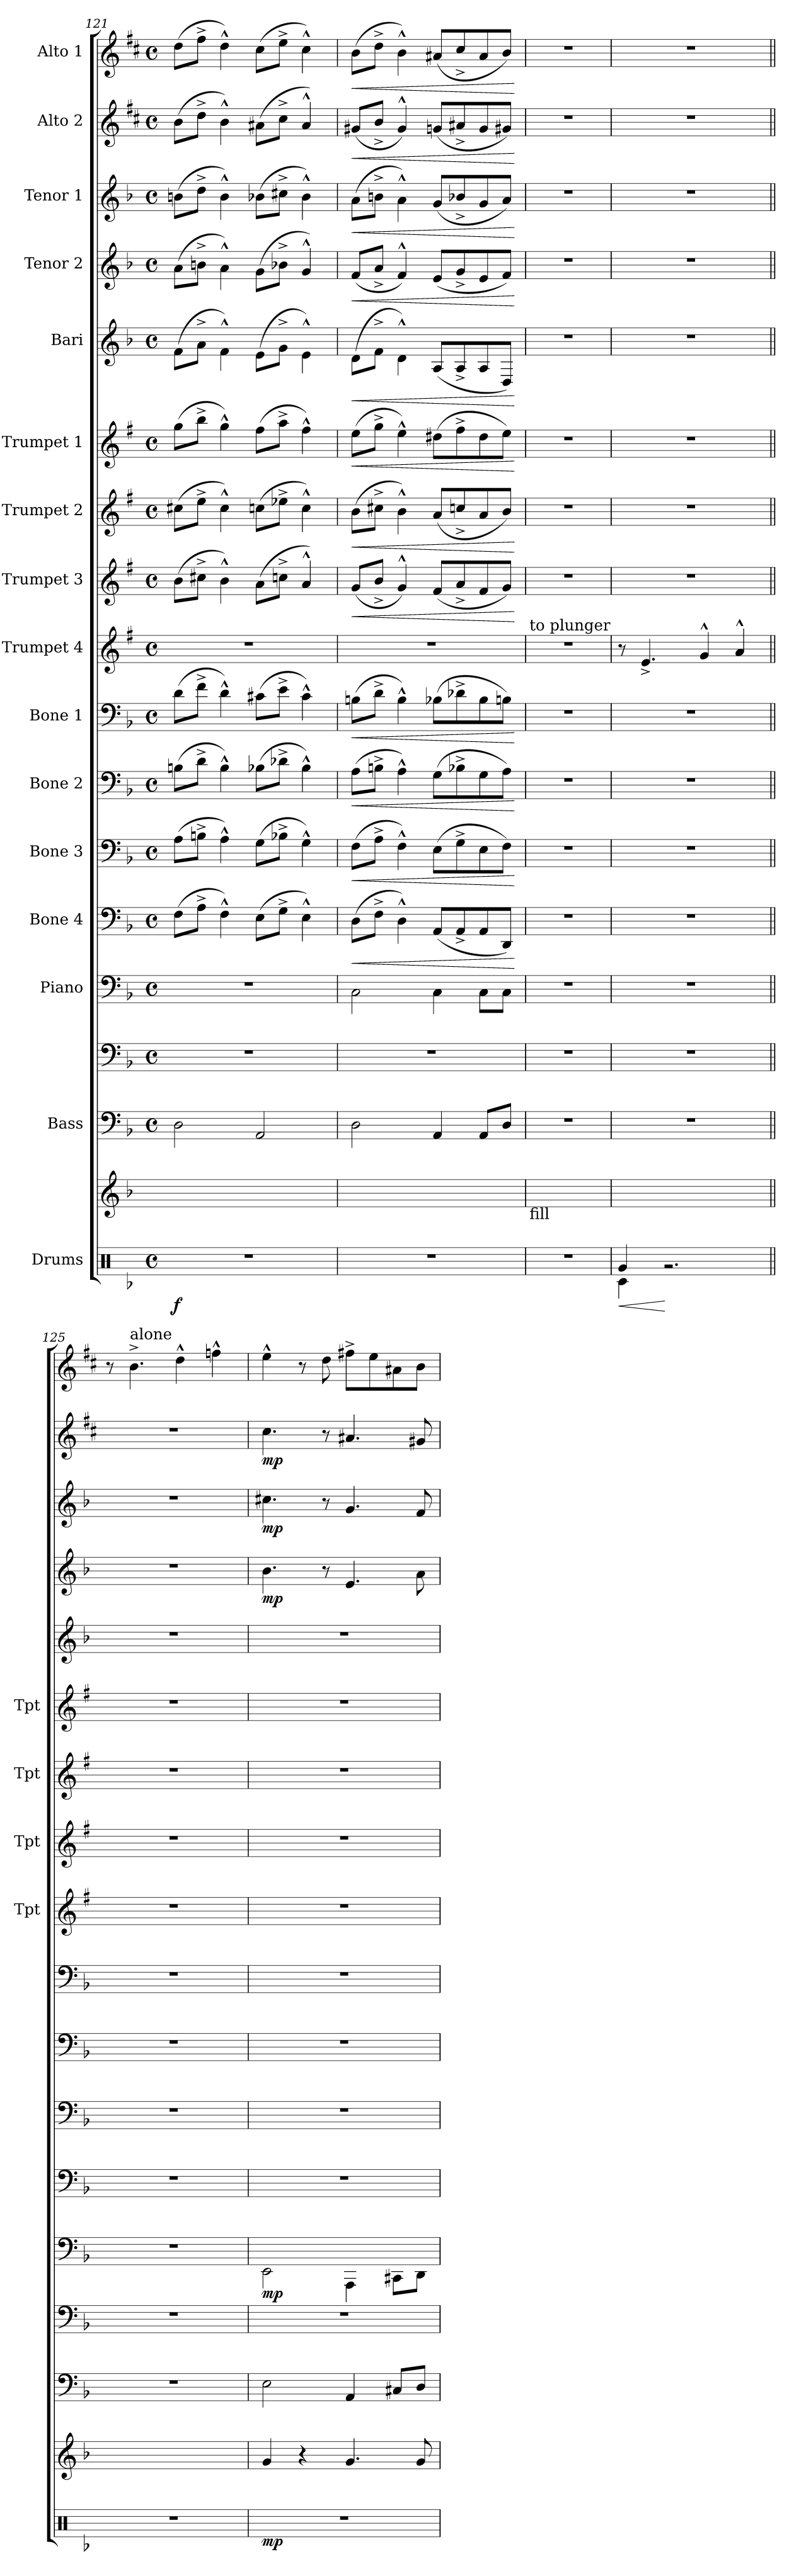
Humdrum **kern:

**kern	**dynam	**kern	**kern	**kern	**kern	**dynam	**kern	**dynam	**kern	**dynam	**kern	**dynam	**kern	**dynam	**kern	**kern	**dynam	**kern	**dynam	**kern	**dynam	**kern	**dynam	**kern	**dynam	**kern	**dynam	**kern	**dynam	**kern	**dynam
*part18	*part18	*part17	*part16	*part15	*part14	*part14	*part13	*part13	*part12	*part12	*part11	*part11	*part10	*part10	*part9	*part8	*part8	*part7	*part7	*part6	*part6	*part5	*part5	*part4	*part4	*part3	*part3	*part2	*part2	*part1	*part1
*staff18	*staff18	*staff17	*staff16	*staff15	*staff14	*staff14	*staff13	*staff13	*staff12	*staff12	*staff11	*staff11	*staff10	*staff10	*staff9	*staff8	*staff8	*staff7	*staff7	*staff6	*staff6	*staff5	*staff5	*staff4	*staff4	*staff3	*staff3	*staff2	*staff2	*staff1	*staff1
*I"Drums	*	*	*I"Bass	*	*I"Piano	*	*I"Bone 4	*	*I"Bone 3	*	*I"Bone 2	*	*I"Bone 1	*	*I"Trumpet 4	*I"Trumpet 3	*	*I"Trumpet 2	*	*I"Trumpet 1	*	*I"Bari	*	*I"Tenor 2	*	*I"Tenor 1	*	*I"Alto 2	*	*I"Alto 1	*
*	*	*	*	*	*	*	*	*	*	*	*	*	*	*	*I'Tpt	*I'Tpt	*	*I'Tpt	*	*I'Tpt	*	*	*	*	*	*	*	*	*	*	*
*clefX	*	*clefG2	*clefF4	*clefF4	*clefF4	*	*clefF4	*	*clefF4	*	*clefF4	*	*clefF4	*	*clefG2	*clefG2	*	*clefG2	*	*clefG2	*	*clefG2	*	*clefG2	*	*clefG2	*	*clefG2	*	*clefG2	*
*	*	*	*ITrd7c12	*	*	*	*	*	*	*	*	*	*	*	*ITrd1c2	*ITrd1c2	*	*ITrd1c2	*	*ITrd1c2	*	*ITrd12c21	*	*ITrd8c14	*	*ITrd8c14	*	*ITrd5c9	*	*ITrd5c9	*
*k[b-]	*	*k[b-]	*k[b-]	*k[b-]	*k[b-]	*	*k[b-]	*	*k[b-]	*	*k[b-]	*	*k[b-]	*	*k[b-]	*k[b-]	*	*k[b-]	*	*k[b-]	*	*k[b-]	*	*k[b-]	*	*k[b-]	*	*k[b-]	*	*k[b-]	*
*F:	*	*F:	*F:	*F:	*F:	*	*F:	*	*F:	*	*F:	*	*F:	*	*F:	*F:	*	*F:	*	*F:	*	*F:	*	*F:	*	*F:	*	*F:	*	*F:	*
*M4/4	*	*	*M4/4	*M4/4	*M4/4	*	*M4/4	*	*M4/4	*	*M4/4	*	*M4/4	*	*M4/4	*M4/4	*	*M4/4	*	*M4/4	*	*M4/4	*	*M4/4	*	*M4/4	*	*M4/4	*	*M4/4	*
*met(c)	*	*	*met(c)	*met(c)	*met(c)	*	*met(c)	*	*met(c)	*	*met(c)	*	*met(c)	*	*met(c)	*met(c)	*	*met(c)	*	*met(c)	*	*met(c)	*	*met(c)	*	*met(c)	*	*met(c)	*	*met(c)	*
=121	=121	=121	=121	=121	=121	=121	=121	=121	=121	=121	=121	=121	=121	=121	=121	=121	=121	=121	=121	=121	=121	=121	=121	=121	=121	=121	=121	=121	=121	=121	=121
!	!LO:DY:b	!	!	!	!	!	!	!	!	!	!	!	!	!	!	!	!	!	!	!	!	!	!	!	!	!	!	!	!	!	!
1r	f	1ryy	2DD\	1r	1r	.	(>8F\L	.	(>8A\L	.	(>8Bn\L	.	(>8d\L	.	1r	(>8a\L	.	(>8bn\L	.	(>8ff\L	.	(>8F\L	.	(>8A\L	.	(>8Bn\L	.	(>8d\L	.	(>8f\L	.
.	.	.	.	.	.	.	8A^>\J	.	8Bn^>\J	.	8d^>\J	.	8f^>\J	.	.	8bn^>\J	.	8dd^>\J	.	8aa^>\J	.	8A^>\J	.	8Bn^>\J	.	8d^>\J	.	8f^>\J	.	8a^>\J	.
.	.	.	.	.	.	.	4F^^>\)	.	4A^^>\)	.	4B^^>\)	.	4d^^>\)	.	.	4a^^>\)	.	4b^^>\)	.	4ff^^>\)	.	4F^^>\)	.	4A^^>\)	.	4B^^>\)	.	4d^^>\)	.	4f^^>\)	.
.	.	.	2AAA/	.	.	.	(>8E\L	.	(>8G\L	.	(>8B-X\L	.	(>8c#X\L	.	.	(>8g\L	.	(>8b-X\L	.	(>8ee\L	.	(>8E\L	.	(>8G\L	.	(>8B-X\L	.	(>8c#X\L	.	(>8e\L	.
.	.	.	.	.	.	.	8G^>\J	.	8B-X^>\J	.	8d-X^>\J	.	8e^>\J	.	.	8b-X^>\J	.	8dd-X^>\J	.	8gg^>\J	.	8G^>\J	.	8B-X^>\J	.	8c#X^>\J	.	8e^>\J	.	8g^>\J	.
.	.	.	.	.	.	.	4E^^>\)	.	4G^^>\)	.	4B-^^>\)	.	4c#^^>\)	.	.	4g^^>/)	.	4b-^^>\)	.	4ee^^>\)	.	4E^^>\)	.	4G^^>/)	.	4B-^^>\)	.	4c#^^>/)	.	4e^^>\)	.
=122	=122	=122	=122	=122	=122	=122	=122	=122	=122	=122	=122	=122	=122	=122	=122	=122	=122	=122	=122	=122	=122	=122	=122	=122	=122	=122	=122	=122	=122	=122	=122
!	!	!	!	!	!	!	!	!LO:HP:b	!	!LO:HP:b	!	!LO:HP:b	!	!LO:HP:b	!	!	!LO:HP:b	!	!LO:HP:b	!	!LO:HP:b	!	!LO:HP:b	!	!LO:HP:b	!	!LO:HP:b	!	!LO:HP:b	!	!LO:HP:b
1r	.	1ryy	2DD\	1r	2C\	.	(>8D\L	<	(>8F\L	<	(>8A\L	<	(>8Bn\L	<	1r	(<8f/L	<	(>8a\L	<	(>8dd\L	<	(>8D\L	<	(<8F/L	<	(>8A\L	<	(<8Bn/L	<	(>8d\L	<
.	.	.	.	.	.	.	8F^>\J	.	8A^>\J	.	8Bn^>\J	.	8d^>\J	.	.	8a^</J	.	8bn^>\J	.	8ff^>\J	.	8F^>\J	.	8A^</J	.	8Bn^>\J	.	8d^</J	.	8f^>\J	.
.	.	.	.	.	.	.	4D^^>\)	.	4F^^>\)	.	4A^^>\)	.	4B^^>\)	.	.	4f^^>/)	.	4a^^>\)	.	4dd^^>\)	.	4D^^>\)	.	4F^^>/)	.	4A^^>\)	.	4B^^>/)	.	4d^^>\)	.
.	.	.	4AAA/	.	4C\	.	(>8AA/L	.	(>8E\L	.	(>8G\L	.	(>8B-X\L	.	.	(<8e/L	.	(<8g/L	.	(>8cc#X\L	.	(>8AA/L	.	(<8E/L	.	(<8G/L	.	(<8B-X/L	.	(<8c#X/L	.
.	.	.	.	.	.	.	8AA^</	.	8G^>\	.	8B-X^>\	.	8d-X^>\	.	.	8g^</	.	8b-X^</	.	8ee^>\	.	8AA^</	.	8G^</	.	8B-X^</	.	8c#X^</	.	8e^</	.
.	.	.	8AAA/L	.	8C\L	.	8AA/	.	8E\	.	8G\	.	8B-\	.	.	8e/	.	8g/	.	8cc#\	.	8AA/	.	8E/	.	8G/	.	8B-/	.	8c#/	.
.	.	.	8DD/J	.	8C\J	.	8DD/J)	.	8F\J)	.	8A\J)	.	8Bn\J)	.	.	8f/J)	.	8a/J)	.	8dd\J)	.	8DD/J)	.	8F/J)	.	8A/J)	.	8Bn/J)	.	8d/J)	.
.	.	.	.	.	.	.	.	[	.	[	.	[	.	[	.	.	[	.	[	.	[	.	[	.	[	.	[	.	[	.	[
=123	=123	=123	=123	=123	=123	=123	=123	=123	=123	=123	=123	=123	=123	=123	=123	=123	=123	=123	=123	=123	=123	=123	=123	=123	=123	=123	=123	=123	=123	=123	=123
!	!	!	!	!	!	!	!	!	!	!	!	!	!	!	!LO:TX:a:t=to plunger	!	!	!	!	!	!	!	!	!	!	!	!	!	!	!	!
!	!	!LO:TX:b:t=fill	!	!	!	!	!	!	!	!	!	!	!	!	!	!	!	!	!	!	!	!	!	!	!	!	!	!	!	!	!
1r	.	1ryy	1r	1r	1r	.	1r	.	1r	.	1r	.	1r	.	1r	1r	.	1r	.	1r	.	1r	.	1r	.	1r	.	1r	.	1r	.
=124	=124	=124	=124	=124	=124	=124	=124	=124	=124	=124	=124	=124	=124	=124	=124	=124	=124	=124	=124	=124	=124	=124	=124	=124	=124	=124	=124	=124	=124	=124	=124
!	!LO:HP:b	!	!	!	!	!	!	!	!	!	!	!	!	!	!	!	!	!	!	!	!	!	!	!	!	!	!	!	!	!	!
*^	*	*	*	*	*	*	*	*	*	*	*	*	*	*	*	*	*	*	*	*	*	*	*	*	*	*	*	*	*	*	*
4Rg/	4Rc\	<	1ryy	1r	1r	1r	.	1r	.	1r	.	1r	.	1r	.	8r	1r	.	1r	.	1r	.	1r	.	1r	.	1r	.	1r	.	1r	.
.	.	.	.	.	.	.	.	.	.	.	.	.	.	.	.	4.d^</	.	.	.	.	.	.	.	.	.	.	.	.	.	.	.	.
2.ra	2.ryy	[	.	.	.	.	.	.	.	.	.	.	.	.	.	.	.	.	.	.	.	.	.	.	.	.	.	.	.	.	.	.
.	.	.	.	.	.	.	.	.	.	.	.	.	.	.	.	4f^^>/	.	.	.	.	.	.	.	.	.	.	.	.	.	.	.	.
.	.	.	.	.	.	.	.	.	.	.	.	.	.	.	.	4g^^>/	.	.	.	.	.	.	.	.	.	.	.	.	.	.	.	.
*v	*v	*	*	*	*	*	*	*	*	*	*	*	*	*	*	*	*	*	*	*	*	*	*	*	*	*	*	*	*	*	*	*
!!LO:PB:g=z
=125||	=125||	=125||	=125||	=125||	=125||	=125||	=125||	=125||	=125||	=125||	=125||	=125||	=125||	=125||	=125||	=125||	=125||	=125||	=125||	=125||	=125||	=125||	=125||	=125||	=125||	=125||	=125||	=125||	=125||	=125||	=125||
1r	.	1ryy	1r	1r	1r	.	1r	.	1r	.	1r	.	1r	.	1r	1r	.	1r	.	1r	.	1r	.	1r	.	1r	.	1r	.	8r	.
!	!	!	!	!	!	!	!	!	!	!	!	!	!	!	!	!	!	!	!	!	!	!	!	!	!	!	!	!	!	!LO:TX:a:t=alone	!
.	.	.	.	.	.	.	.	.	.	.	.	.	.	.	.	.	.	.	.	.	.	.	.	.	.	.	.	.	.	4.d^>\	.
.	.	.	.	.	.	.	.	.	.	.	.	.	.	.	.	.	.	.	.	.	.	.	.	.	.	.	.	.	.	4f^^>\	.
.	.	.	.	.	.	.	.	.	.	.	.	.	.	.	.	.	.	.	.	.	.	.	.	.	.	.	.	.	.	4a-X^^>\	.
=126	=126	=126	=126	=126	=126	=126	=126	=126	=126	=126	=126	=126	=126	=126	=126	=126	=126	=126	=126	=126	=126	=126	=126	=126	=126	=126	=126	=126	=126	=126	=126
!	!LO:DY:b	!	!	!	!	!LO:DY:b	!	!	!	!	!	!	!	!	!	!	!	!	!	!	!	!	!	!	!LO:DY:b	!	!LO:DY:b	!	!LO:DY:b	!	!
1r	mp	4g/	2EE\	1r	2EE\	mp	1r	.	1r	.	1r	.	1r	.	1r	1r	.	1r	.	1r	.	1r	.	(<4.B-\	mp	(<4.c#X\	mp	(<4.e\	mp	4g^^>\	.
.	.	4r	.	.	.	.	.	.	.	.	.	.	.	.	.	.	.	.	.	.	.	.	.	.	.	.	.	.	.	8r	.
.	.	.	.	.	.	.	.	.	.	.	.	.	.	.	.	.	.	.	.	.	.	.	.	8r	.	8r	.	8r	.	8f\	.
.	.	4.g/	4AAA/	.	4AAA\	.	.	.	.	.	.	.	.	.	.	.	.	.	.	.	.	.	.	4.E/	.	4.G/	.	4.c#X/	.	8an^>\L	.
.	.	.	.	.	.	.	.	.	.	.	.	.	.	.	.	.	.	.	.	.	.	.	.	.	.	.	.	.	.	8g\	.
.	.	.	8CC#X/L	.	8CC#X\L	.	.	.	.	.	.	.	.	.	.	.	.	.	.	.	.	.	.	.	.	.	.	.	.	8c#X\	.
.	.	8g/	8DD/J	.	8DD\J	.	.	.	.	.	.	.	.	.	.	.	.	.	.	.	.	.	.	8A\	.	8F/	.	8Bn/	.	8d\J	.
=	=	=	=	=	=	=	=	=	=	=	=	=	=	=	=	=	=	=	=	=	=	=	=	=	=	=	=	=	=	=	=
*-	*-	*-	*-	*-	*-	*-	*-	*-	*-	*-	*-	*-	*-	*-	*-	*-	*-	*-	*-	*-	*-	*-	*-	*-	*-	*-	*-	*-	*-	*-	*-
